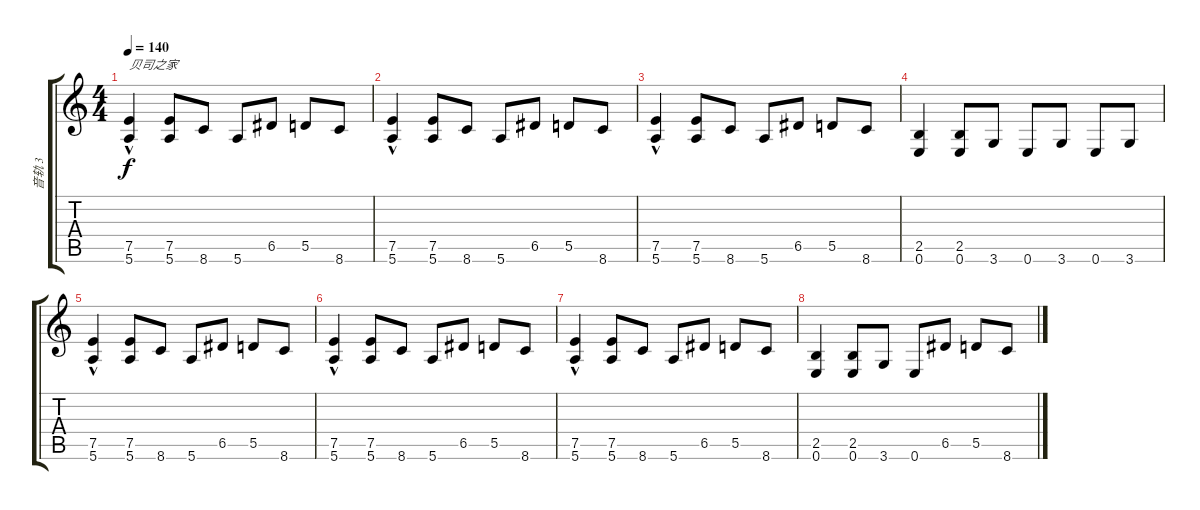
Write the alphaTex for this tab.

\track ("音轨 3" "音轨 3") {instrument electricguitarclean}
\staff {score tabs}
\tuning (E4 B3 G3 D3 A2 E2) {hide}
\ts (4 4)
\tempo 140
\clef g2
\ks c
(7.5 5.6{hac}).4{txt "贝司之家" dy f instrument electricguitarclean} (7.5 5.6).8 8.6.8 5.6.8 6.5.8 5.5.8 8.6.8 |
(7.5 5.6{hac}).4 (7.5 5.6).8 8.6.8 5.6.8 6.5.8 5.5.8 8.6.8 |
(7.5 5.6{hac}).4 (7.5 5.6).8 8.6.8 5.6.8 6.5.8 5.5.8 8.6.8 |
(2.5 0.6).4 (2.5 0.6).8 3.6.8 0.6.8 3.6.8 0.6.8 3.6.8 |
(7.5 5.6{hac}).4 (7.5 5.6).8 8.6.8 5.6.8 6.5.8 5.5.8 8.6.8 |
(7.5 5.6{hac}).4 (7.5 5.6).8 8.6.8 5.6.8 6.5.8 5.5.8 8.6.8 |
(7.5 5.6{hac}).4 (7.5 5.6).8 8.6.8 5.6.8 6.5.8 5.5.8 8.6.8 |
(2.5 0.6).4 (2.5 0.6).8 3.6.8 0.6.8 6.5.8 5.5.8 8.6.8
